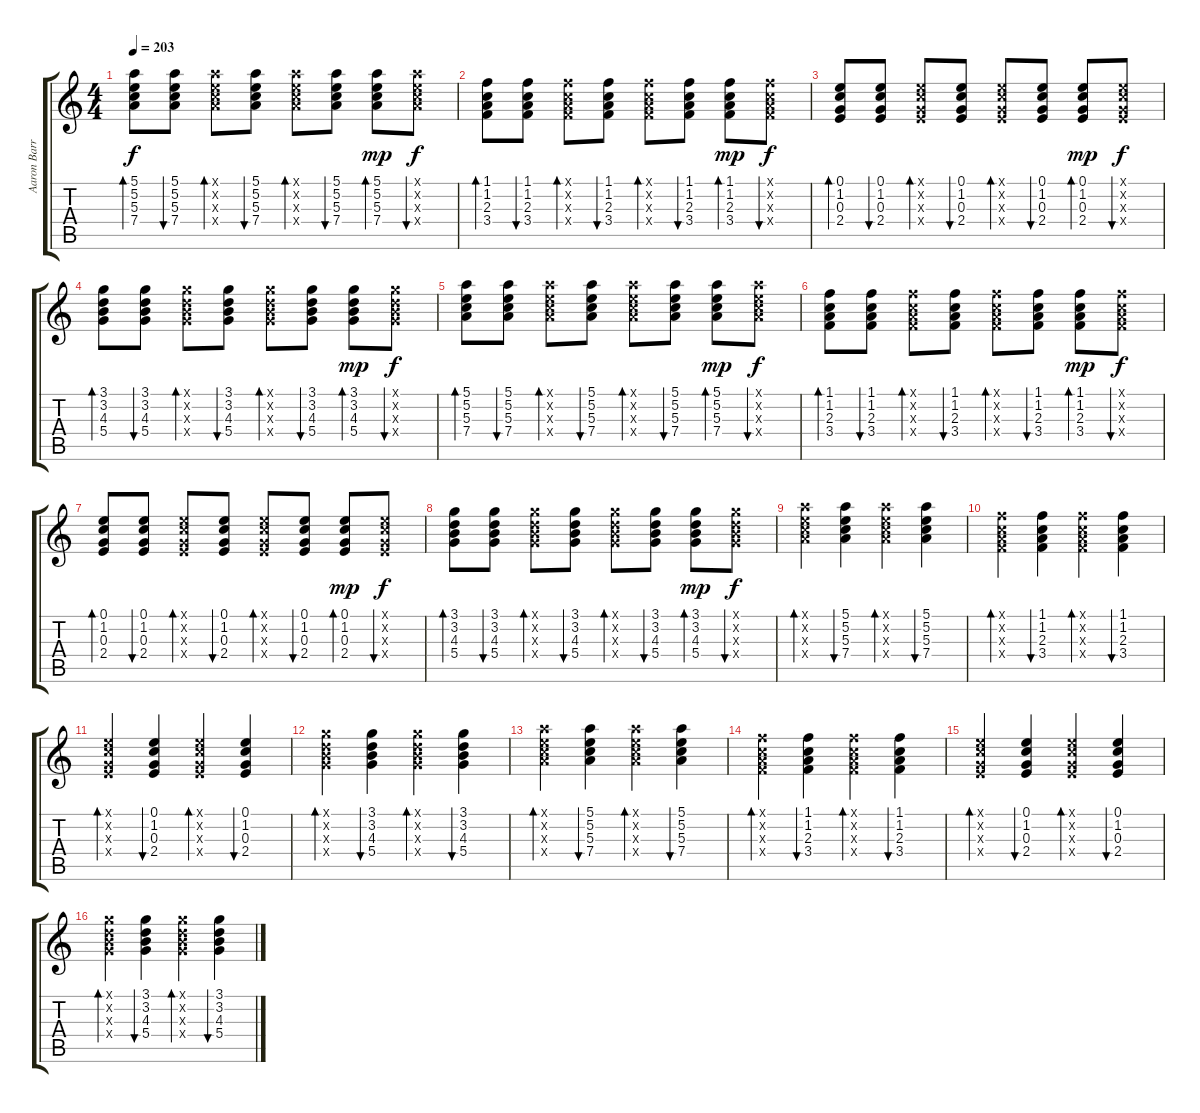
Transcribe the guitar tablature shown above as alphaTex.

\track ("Aaron Barrett" "Aaron Barr") {instrument electricguitarclean}
\staff {score tabs}
\tuning (E4 B3 G3 D3 A2 E2) {hide}
\ts (4 4)
\tempo 203
\clef g2
\ks c
(5.1 5.2 5.3 7.4).8{bd 60 dy f} (5.1 5.2 5.3 7.4).8{bu 60} (5.1{x} 5.2{x} 5.3{x} 7.4{x}).8{bd 60} (5.1 5.2 5.3 7.4).8{bu 60} (5.1{x} 5.2{x} 5.3{x} 7.4{x}).8{bd 60} (5.1 5.2 5.3 7.4).8{bu 60} (5.1 5.2 5.3 7.4).8{bd 60 dy mp} (5.1{x} 5.2{x} 5.3{x} 7.4{x}).8{bu 60 dy f} |
(1.1 1.2 2.3 3.4).8{bd 60} (1.1 1.2 2.3 3.4).8{bu 60} (1.1{x} 1.2{x} 2.3{x} 3.4{x}).8{bd 60} (1.1 1.2 2.3 3.4).8{bu 60} (1.1{x} 1.2{x} 2.3{x} 3.4{x}).8{bd 60} (1.1 1.2 2.3 3.4).8{bu 60} (1.1 1.2 2.3 3.4).8{bd 60 dy mp} (1.1{x} 1.2{x} 2.3{x} 3.4{x}).8{bu 60 dy f} |
(0.1 1.2 0.3 2.4).8{bd 60} (0.1 1.2 0.3 2.4).8{bu 60} (0.1{x} 1.2{x} 0.3{x} 2.4{x}).8{bd 60} (0.1 1.2 0.3 2.4).8{bu 60} (0.1{x} 1.2{x} 0.3{x} 2.4{x}).8{bd 60} (0.1 1.2 0.3 2.4).8{bu 60} (0.1 1.2 0.3 2.4).8{bd 60 dy mp} (0.1{x} 1.2{x} 0.3{x} 2.4{x}).8{bu 60 dy f} |
(3.1 3.2 4.3 5.4).8{bd 60} (3.1 3.2 4.3 5.4).8{bu 60} (3.1{x} 3.2{x} 4.3{x} 5.4{x}).8{bd 60} (3.1 3.2 4.3 5.4).8{bu 60} (3.1{x} 3.2{x} 4.3{x} 5.4{x}).8{bd 60} (3.1 3.2 4.3 5.4).8{bu 60} (3.1 3.2 4.3 5.4).8{bd 60 dy mp} (3.1{x} 3.2{x} 4.3{x} 5.4{x}).8{bu 60 dy f} |
(5.1 5.2 5.3 7.4).8{bd 60} (5.1 5.2 5.3 7.4).8{bu 60} (5.1{x} 5.2{x} 5.3{x} 7.4{x}).8{bd 60} (5.1 5.2 5.3 7.4).8{bu 60} (5.1{x} 5.2{x} 5.3{x} 7.4{x}).8{bd 60} (5.1 5.2 5.3 7.4).8{bu 60} (5.1 5.2 5.3 7.4).8{bd 60 dy mp} (5.1{x} 5.2{x} 5.3{x} 7.4{x}).8{bu 60 dy f} |
(1.1 1.2 2.3 3.4).8{bd 60} (1.1 1.2 2.3 3.4).8{bu 60} (1.1{x} 1.2{x} 2.3{x} 3.4{x}).8{bd 60} (1.1 1.2 2.3 3.4).8{bu 60} (1.1{x} 1.2{x} 2.3{x} 3.4{x}).8{bd 60} (1.1 1.2 2.3 3.4).8{bu 60} (1.1 1.2 2.3 3.4).8{bd 60 dy mp} (1.1{x} 1.2{x} 2.3{x} 3.4{x}).8{bu 60 dy f} |
(0.1 1.2 0.3 2.4).8{bd 60} (0.1 1.2 0.3 2.4).8{bu 60} (0.1{x} 1.2{x} 0.3{x} 2.4{x}).8{bd 60} (0.1 1.2 0.3 2.4).8{bu 60} (0.1{x} 1.2{x} 0.3{x} 2.4{x}).8{bd 60} (0.1 1.2 0.3 2.4).8{bu 60} (0.1 1.2 0.3 2.4).8{bd 60 dy mp} (0.1{x} 1.2{x} 0.3{x} 2.4{x}).8{bu 60 dy f} |
(3.1 3.2 4.3 5.4).8{bd 60} (3.1 3.2 4.3 5.4).8{bu 60} (3.1{x} 3.2{x} 4.3{x} 5.4{x}).8{bd 60} (3.1 3.2 4.3 5.4).8{bu 60} (3.1{x} 3.2{x} 4.3{x} 5.4{x}).8{bd 60} (3.1 3.2 4.3 5.4).8{bu 60} (3.1 3.2 4.3 5.4).8{bd 60 dy mp} (3.1{x} 3.2{x} 4.3{x} 5.4{x}).8{bu 60 dy f} |
(5.1{x} 5.2{x} 5.3{x} 7.4{x}).4{bd 60} (5.1 5.2 5.3 7.4).4{bu 60} (5.1{x} 5.2{x} 5.3{x} 7.4{x}).4{bd 60} (5.1 5.2 5.3 7.4).4{bu 60} |
(1.1{x} 1.2{x} 2.3{x} 3.4{x}).4{bd 60} (1.1 1.2 2.3 3.4).4{bu 60} (1.1{x} 1.2{x} 2.3{x} 3.4{x}).4{bd 60} (1.1 1.2 2.3 3.4).4{bu 60} |
(0.1{x} 1.2{x} 0.3{x} 2.4{x}).4{bd 60} (0.1 1.2 0.3 2.4).4{bu 60} (0.1{x} 1.2{x} 0.3{x} 2.4{x}).4{bd 60} (0.1 1.2 0.3 2.4).4{bu 60} |
(3.1{x} 3.2{x} 4.3{x} 5.4{x}).4{bd 60} (3.1 3.2 4.3 5.4).4{bu 60} (3.1{x} 3.2{x} 4.3{x} 5.4{x}).4{bd 60} (3.1 3.2 4.3 5.4).4{bu 60} |
(5.1{x} 5.2{x} 5.3{x} 7.4{x}).4{bd 60} (5.1 5.2 5.3 7.4).4{bu 60} (5.1{x} 5.2{x} 5.3{x} 7.4{x}).4{bd 60} (5.1 5.2 5.3 7.4).4{bu 60} |
(1.1{x} 1.2{x} 2.3{x} 3.4{x}).4{bd 60} (1.1 1.2 2.3 3.4).4{bu 60} (1.1{x} 1.2{x} 2.3{x} 3.4{x}).4{bd 60} (1.1 1.2 2.3 3.4).4{bu 60} |
(0.1{x} 1.2{x} 0.3{x} 2.4{x}).4{bd 60} (0.1 1.2 0.3 2.4).4{bu 60} (0.1{x} 1.2{x} 0.3{x} 2.4{x}).4{bd 60} (0.1 1.2 0.3 2.4).4{bu 60} |
(3.1{x} 3.2{x} 4.3{x} 5.4{x}).4{bd 60} (3.1 3.2 4.3 5.4).4{bu 60} (3.1{x} 3.2{x} 4.3{x} 5.4{x}).4{bd 60} (3.1 3.2 4.3 5.4).4{bu 60}
